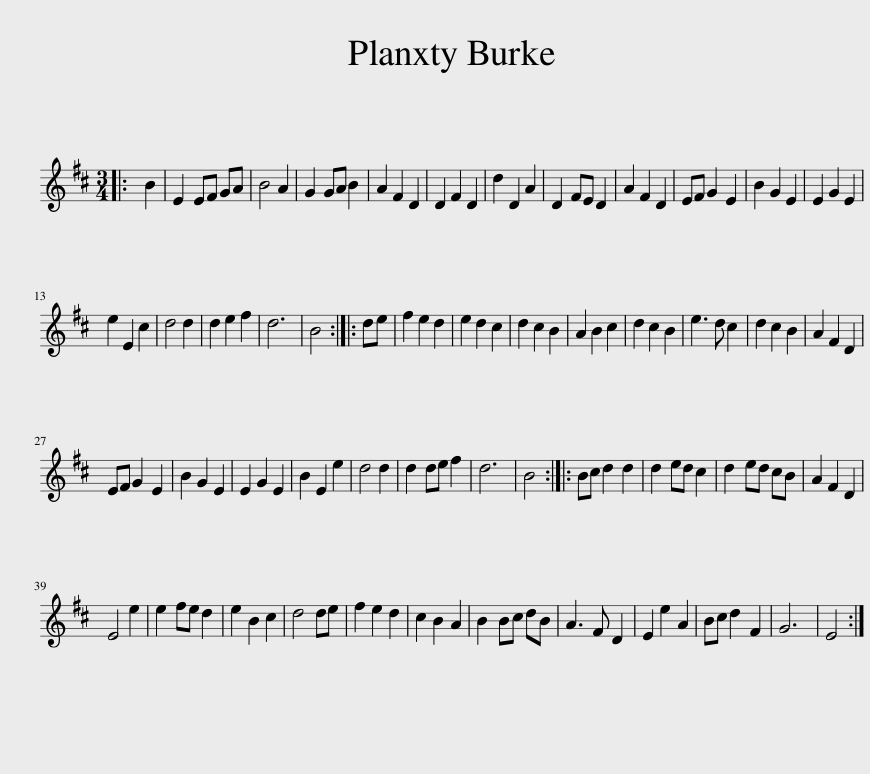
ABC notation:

X:1
L:1/8
M:3/4
I:linebreak $
K:D
V:1 treble
V:1
|: B2 | E2 EF GA | B4 A2 | G2 GA B2 | A2 F2 D2 | %5
 D2 F2 D2 | d2 D2 A2 | D2 FE D2 | A2 F2 D2 | EF G2 E2 | %10
 B2 G2 E2 | E2 G2 E2 |$ e2 E2 c2 | d4 d2 | d2 e2 f2 | %15
 d6 | B4 :: de | f2 e2 d2 | e2 d2 c2 | %20
 d2 c2 B2 | A2 B2 c2 | d2 c2 B2 | e3 d c2 | d2 c2 B2 | %25
 A2 F2 D2 |$ EF G2 E2 | B2 G2 E2 | E2 G2 E2 | B2 E2 e2 | %30
 d4 d2 | d2 de f2 | d6 | B4 :: Bc d2 d2 | %35
 d2 ed c2 | d2 ed cB | A2 F2 D2 |$ E4 e2 | e2 fe d2 | %40
 e2 B2 c2 | d4 de | f2 e2 d2 | c2 B2 A2 | B2 Bc dB | %45
 A3 F D2 | E2 e2 A2 | Bc d2 F2 | G6 | E4 :| %50
